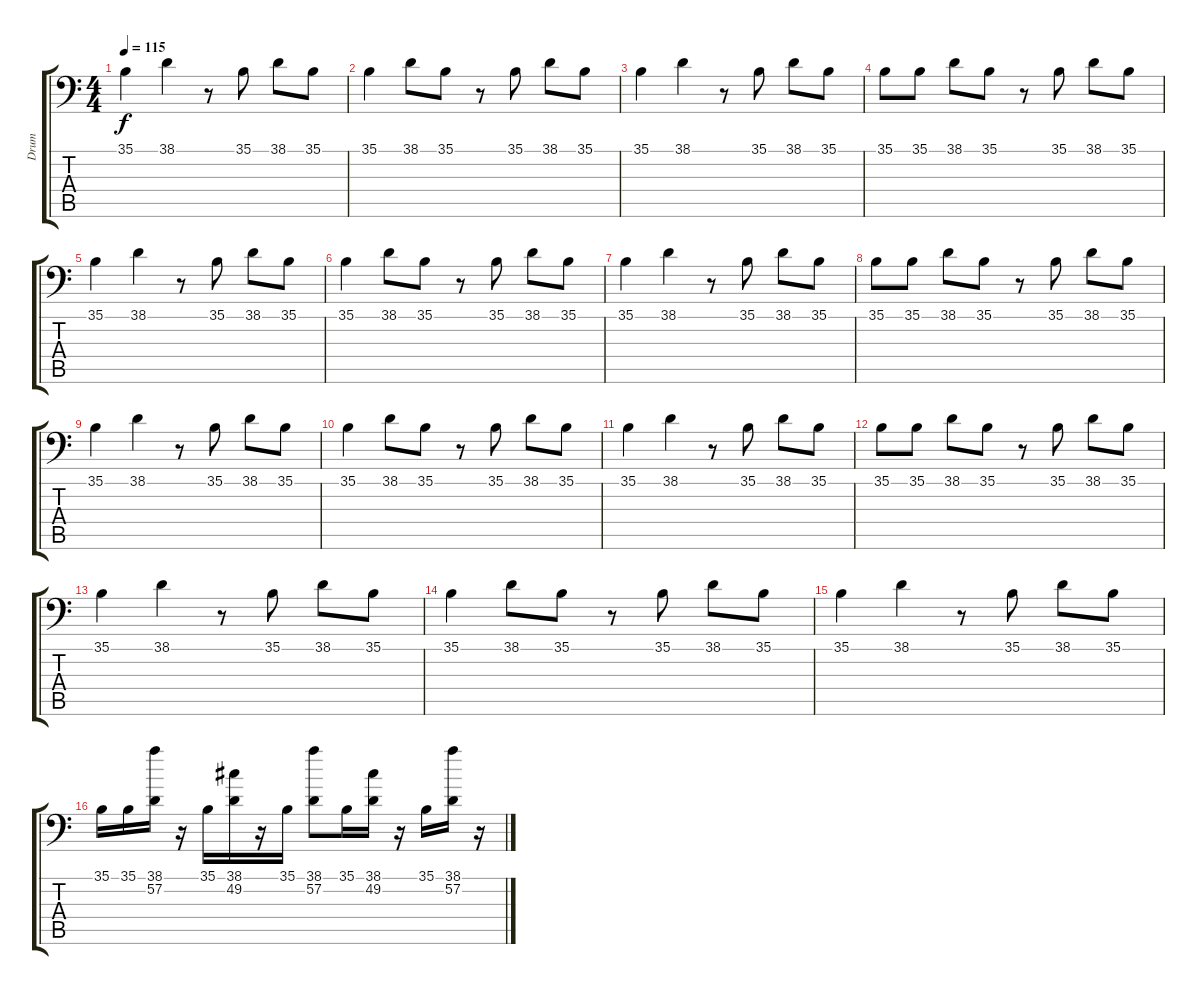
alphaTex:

\track ("Drum" "Drum") {instrument acousticgrandpiano}
\staff {score tabs}
\tuning (C-1 C-1 C-1 C-1 C-1 C-1) {hide}
\ts (4 4)
\tempo 115
\clef f4
\ks c
35.1.4{dy f} 38.1.4 r.8 35.1.8 38.1.8 35.1.8 |
35.1.4 38.1.8 35.1.8 r.8 35.1.8 38.1.8 35.1.8 |
35.1.4 38.1.4 r.8 35.1.8 38.1.8 35.1.8 |
35.1.8 35.1.8 38.1.8 35.1.8 r.8 35.1.8 38.1.8 35.1.8 |
35.1.4 38.1.4 r.8 35.1.8 38.1.8 35.1.8 |
35.1.4 38.1.8 35.1.8 r.8 35.1.8 38.1.8 35.1.8 |
35.1.4 38.1.4 r.8 35.1.8 38.1.8 35.1.8 |
35.1.8 35.1.8 38.1.8 35.1.8 r.8 35.1.8 38.1.8 35.1.8 |
35.1.4 38.1.4 r.8 35.1.8 38.1.8 35.1.8 |
35.1.4 38.1.8 35.1.8 r.8 35.1.8 38.1.8 35.1.8 |
35.1.4 38.1.4 r.8 35.1.8 38.1.8 35.1.8 |
35.1.8 35.1.8 38.1.8 35.1.8 r.8 35.1.8 38.1.8 35.1.8 |
35.1.4 38.1.4 r.8 35.1.8 38.1.8 35.1.8 |
35.1.4 38.1.8 35.1.8 r.8 35.1.8 38.1.8 35.1.8 |
35.1.4 38.1.4 r.8 35.1.8 38.1.8 35.1.8 |
35.1.16 35.1.16 (38.1 57.2).16 r.16 35.1.16 (38.1 49.2).16 r.16 35.1.16 (38.1 57.2).8 35.1.16 (38.1 49.2).16 r.16 35.1.16 (38.1 57.2).16 r.16
